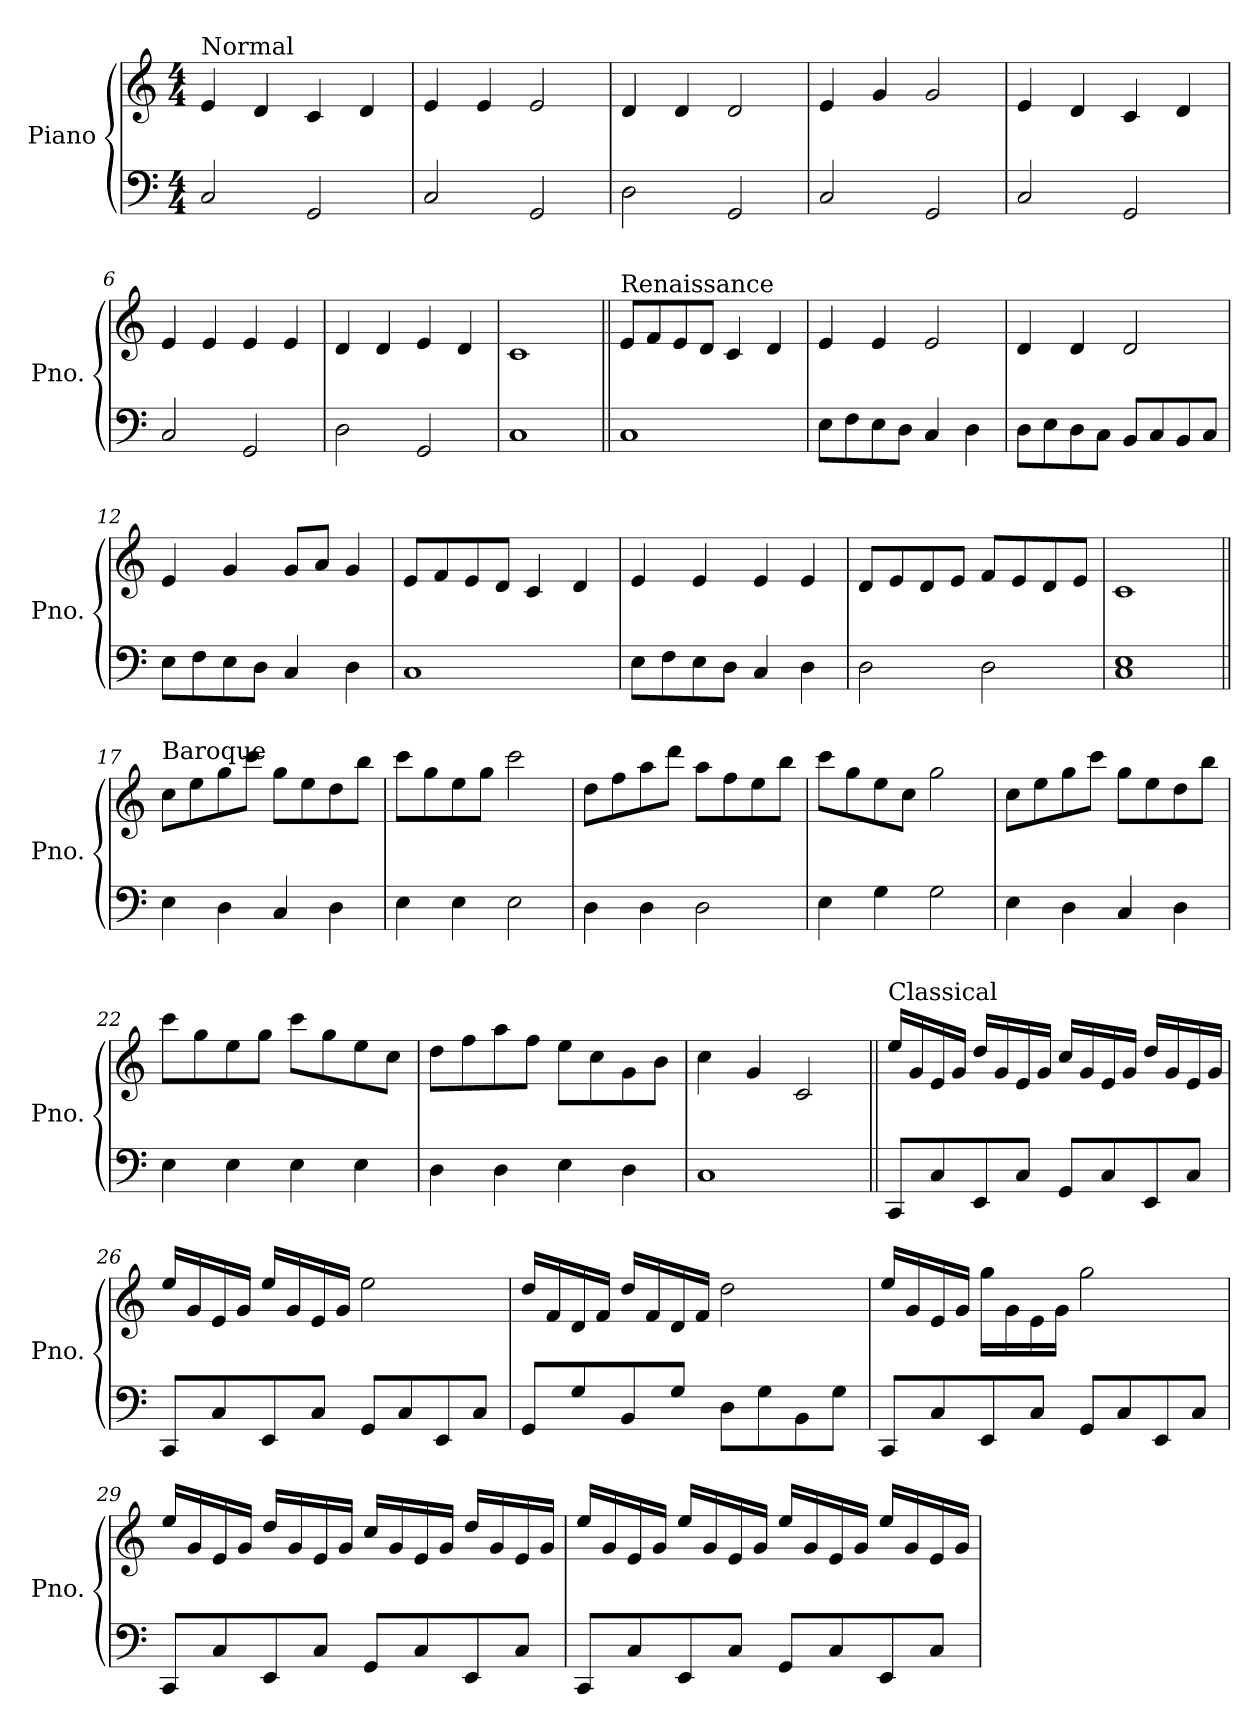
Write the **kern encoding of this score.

**kern	**kern
*part1	*part1
*staff2	*staff1
*I"Piano	*
*I'Pno.	*
*clefF4	*clefG2
*k[]	*k[]
*M4/4	*M4/4
*MM120	*MM120
=1	=1
!	!LO:TX:a:t=Normal
2C/	4e/
.	4d/
2GG/	4c/
.	4d/
=2	=2
2C/	4e/
.	4e/
2GG/	2e/
=3	=3
2D\	4d/
.	4d/
2GG/	2d/
=4	=4
2C/	4e/
.	4g/
2GG/	2g/
=5	=5
2C/	4e/
.	4d/
2GG/	4c/
.	4d/
=6	=6
2C/	4e/
.	4e/
2GG/	4e/
.	4e/
=7	=7
2D\	4d/
.	4d/
2GG/	4e/
.	4d/
=8	=8
1C	1c
=9||	=9||
!	!LO:TX:a:t=Renaissance
1C	8e/L
.	8f/
.	8e/
.	8d/J
.	4c/
.	4d/
=10	=10
8E\L	4e/
8F\	.
8E\	4e/
8D\J	.
4C/	2e/
4D\	.
!!LO:LB:g=z
=11	=11
8D\L	4d/
8E\	.
8D\	4d/
8C\J	.
8BB/L	2d/
8C/	.
8BB/	.
8C/J	.
=12	=12
8E\L	4e/
8F\	.
8E\	4g/
8D\J	.
4C/	8g/L
.	8a/J
4D\	4g/
=13	=13
1C	8e/L
.	8f/
.	8e/
.	8d/J
.	4c/
.	4d/
=14	=14
8E\L	4e/
8F\	.
8E\	4e/
8D\J	.
4C/	4e/
4D\	4e/
=15	=15
2D\	8d/L
.	8e/
.	8d/
.	8e/J
2D\	8f/L
.	8e/
.	8d/
.	8e/J
=16	=16
1C 1E	1c
=17||	=17||
!	!LO:TX:a:t=Baroque
4E\	8cc\L
.	8ee\
4D\	8gg\
.	8ccc\J
4C/	8gg\L
.	8ee\
4D\	8dd\
.	8bb\J
!!LO:LB:g=z
=18	=18
4E\	8ccc\L
.	8gg\
4E\	8ee\
.	8gg\J
2E\	2ccc\
=19	=19
4D\	8dd\L
.	8ff\
4D\	8aa\
.	8ddd\J
2D\	8aa\L
.	8ff\
.	8ee\
.	8bb\J
=20	=20
4E\	8ccc\L
.	8gg\
4G\	8ee\
.	8cc\J
2G\	2gg\
=21	=21
4E\	8cc\L
.	8ee\
4D\	8gg\
.	8ccc\J
4C/	8gg\L
.	8ee\
4D\	8dd\
.	8bb\J
=22	=22
4E\	8ccc\L
.	8gg\
4E\	8ee\
.	8gg\J
4E\	8ccc\L
.	8gg\
4E\	8ee\
.	8cc\J
=23	=23
4D\	8dd\L
.	8ff\
4D\	8aa\
.	8ff\J
4E\	8ee\L
.	8cc\
4D\	8g\
.	8b\J
!!LO:LB:g=z
=24	=24
1C	4cc\
.	4g/
.	2c/
=25||	=25||
!	!LO:TX:a:t=Classical
8CC/L	16ee/LL
.	16g/
8C/	16e/
.	16g/JJ
8EE/	16dd/LL
.	16g/
8C/J	16e/
.	16g/JJ
8GG/L	16cc/LL
.	16g/
8C/	16e/
.	16g/JJ
8EE/	16dd/LL
.	16g/
8C/J	16e/
.	16g/JJ
=26	=26
8CC/L	16ee/LL
.	16g/
8C/	16e/
.	16g/JJ
8EE/	16ee/LL
.	16g/
8C/J	16e/
.	16g/JJ
8GG/L	2ee\
8C/	.
8EE/	.
8C/J	.
=27	=27
8GG/L	16dd/LL
.	16f/
8G/	16d/
.	16f/JJ
8BB/	16dd/LL
.	16f/
8G/J	16d/
.	16f/JJ
8D\L	2dd\
8G\	.
8BB\	.
8G\J	.
!!LO:LB:g=z
=28	=28
8CC/L	16ee/LL
.	16g/
8C/	16e/
.	16g/JJ
8EE/	16gg\LL
.	16g\
8C/J	16e\
.	16g\JJ
8GG/L	2gg\
8C/	.
8EE/	.
8C/J	.
=29	=29
8CC/L	16ee/LL
.	16g/
8C/	16e/
.	16g/JJ
8EE/	16dd/LL
.	16g/
8C/J	16e/
.	16g/JJ
8GG/L	16cc/LL
.	16g/
8C/	16e/
.	16g/JJ
8EE/	16dd/LL
.	16g/
8C/J	16e/
.	16g/JJ
=30	=30
8CC/L	16ee/LL
.	16g/
8C/	16e/
.	16g/JJ
8EE/	16ee/LL
.	16g/
8C/J	16e/
.	16g/JJ
8GG/L	16ee/LL
.	16g/
8C/	16e/
.	16g/JJ
8EE/	16ee/LL
.	16g/
8C/J	16e/
.	16g/JJ
=	=
*-	*-
